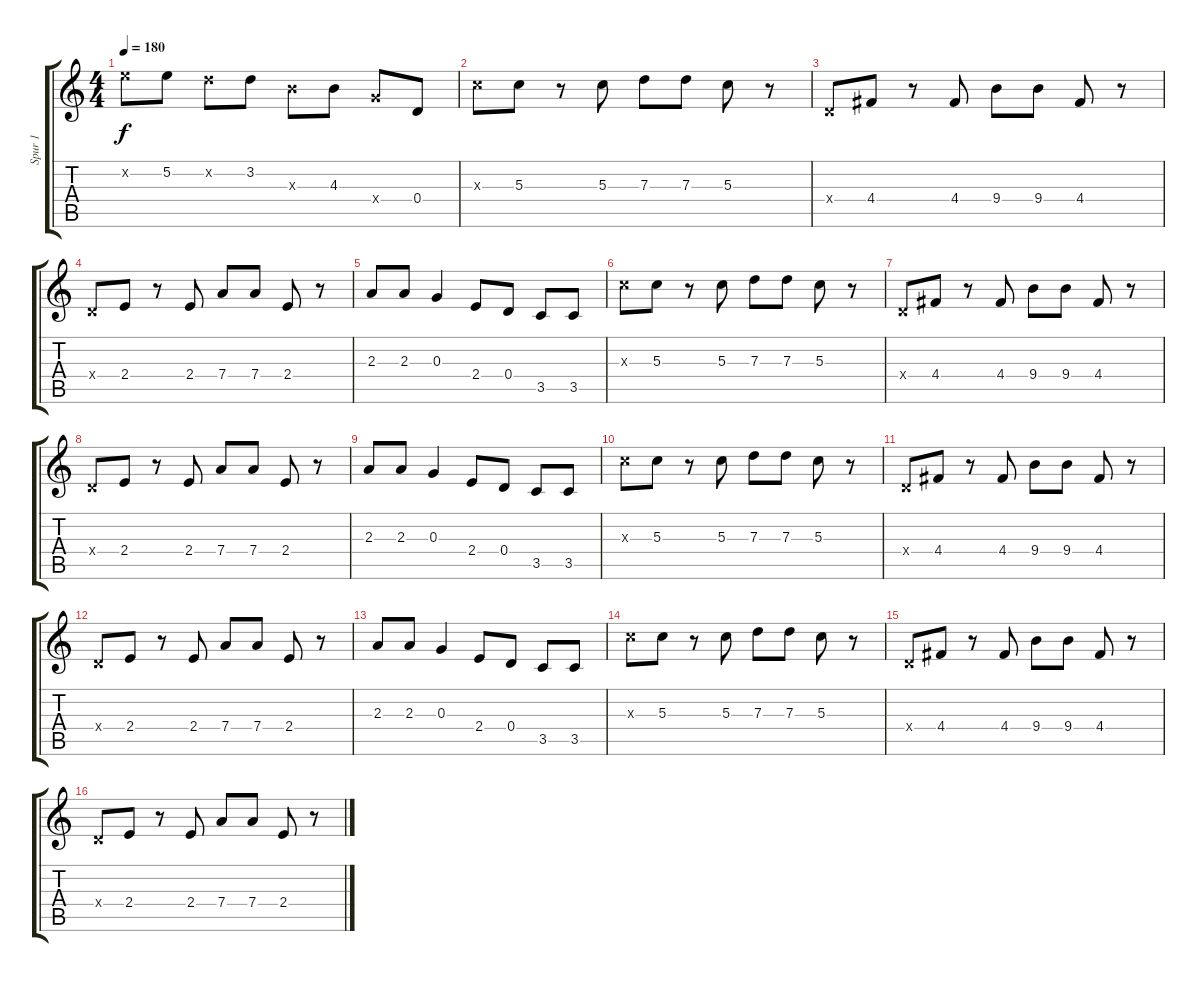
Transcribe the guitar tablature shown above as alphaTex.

\track ("Spur 1" "Spur 1") {instrument electricguitarclean}
\staff {score tabs}
\tuning (E4 B3 G3 D3 A2 E2) {hide}
\ts (4 4)
\tempo 180
\clef g2
\ks c
5.2{x}.8{dy f volume 7 instrument distortionguitar} 5.2.8 3.2{x}.8 3.2.8 4.3{x}.8 4.3.8 5.4{x}.8 0.4.8 |
5.3{x}.8 5.3.8 r.8 5.3.8 7.3.8 7.3.8 5.3.8 r.8 |
0.4{x}.8 4.4.8 r.8 4.4.8 9.4.8 9.4.8 4.4.8 r.8 |
0.4{x}.8 2.4.8 r.8 2.4.8 7.4.8 7.4.8 2.4.8 r.8 |
2.3.8 2.3.8 0.3.4 2.4.8 0.4.8 3.5.8 3.5.8 |
5.3{x}.8 5.3.8 r.8 5.3.8 7.3.8 7.3.8 5.3.8 r.8 |
0.4{x}.8 4.4.8 r.8 4.4.8 9.4.8 9.4.8 4.4.8 r.8 |
0.4{x}.8 2.4.8 r.8 2.4.8 7.4.8 7.4.8 2.4.8 r.8 |
2.3.8 2.3.8 0.3.4 2.4.8 0.4.8 3.5.8 3.5.8 |
5.3{x}.8 5.3.8 r.8 5.3.8 7.3.8 7.3.8 5.3.8 r.8 |
0.4{x}.8 4.4.8 r.8 4.4.8 9.4.8 9.4.8 4.4.8 r.8 |
0.4{x}.8 2.4.8 r.8 2.4.8 7.4.8 7.4.8 2.4.8 r.8 |
2.3.8 2.3.8 0.3.4 2.4.8 0.4.8 3.5.8 3.5.8 |
5.3{x}.8 5.3.8 r.8 5.3.8 7.3.8 7.3.8 5.3.8 r.8 |
0.4{x}.8 4.4.8 r.8 4.4.8 9.4.8 9.4.8 4.4.8 r.8 |
0.4{x}.8 2.4.8 r.8 2.4.8 7.4.8 7.4.8 2.4.8 r.8
